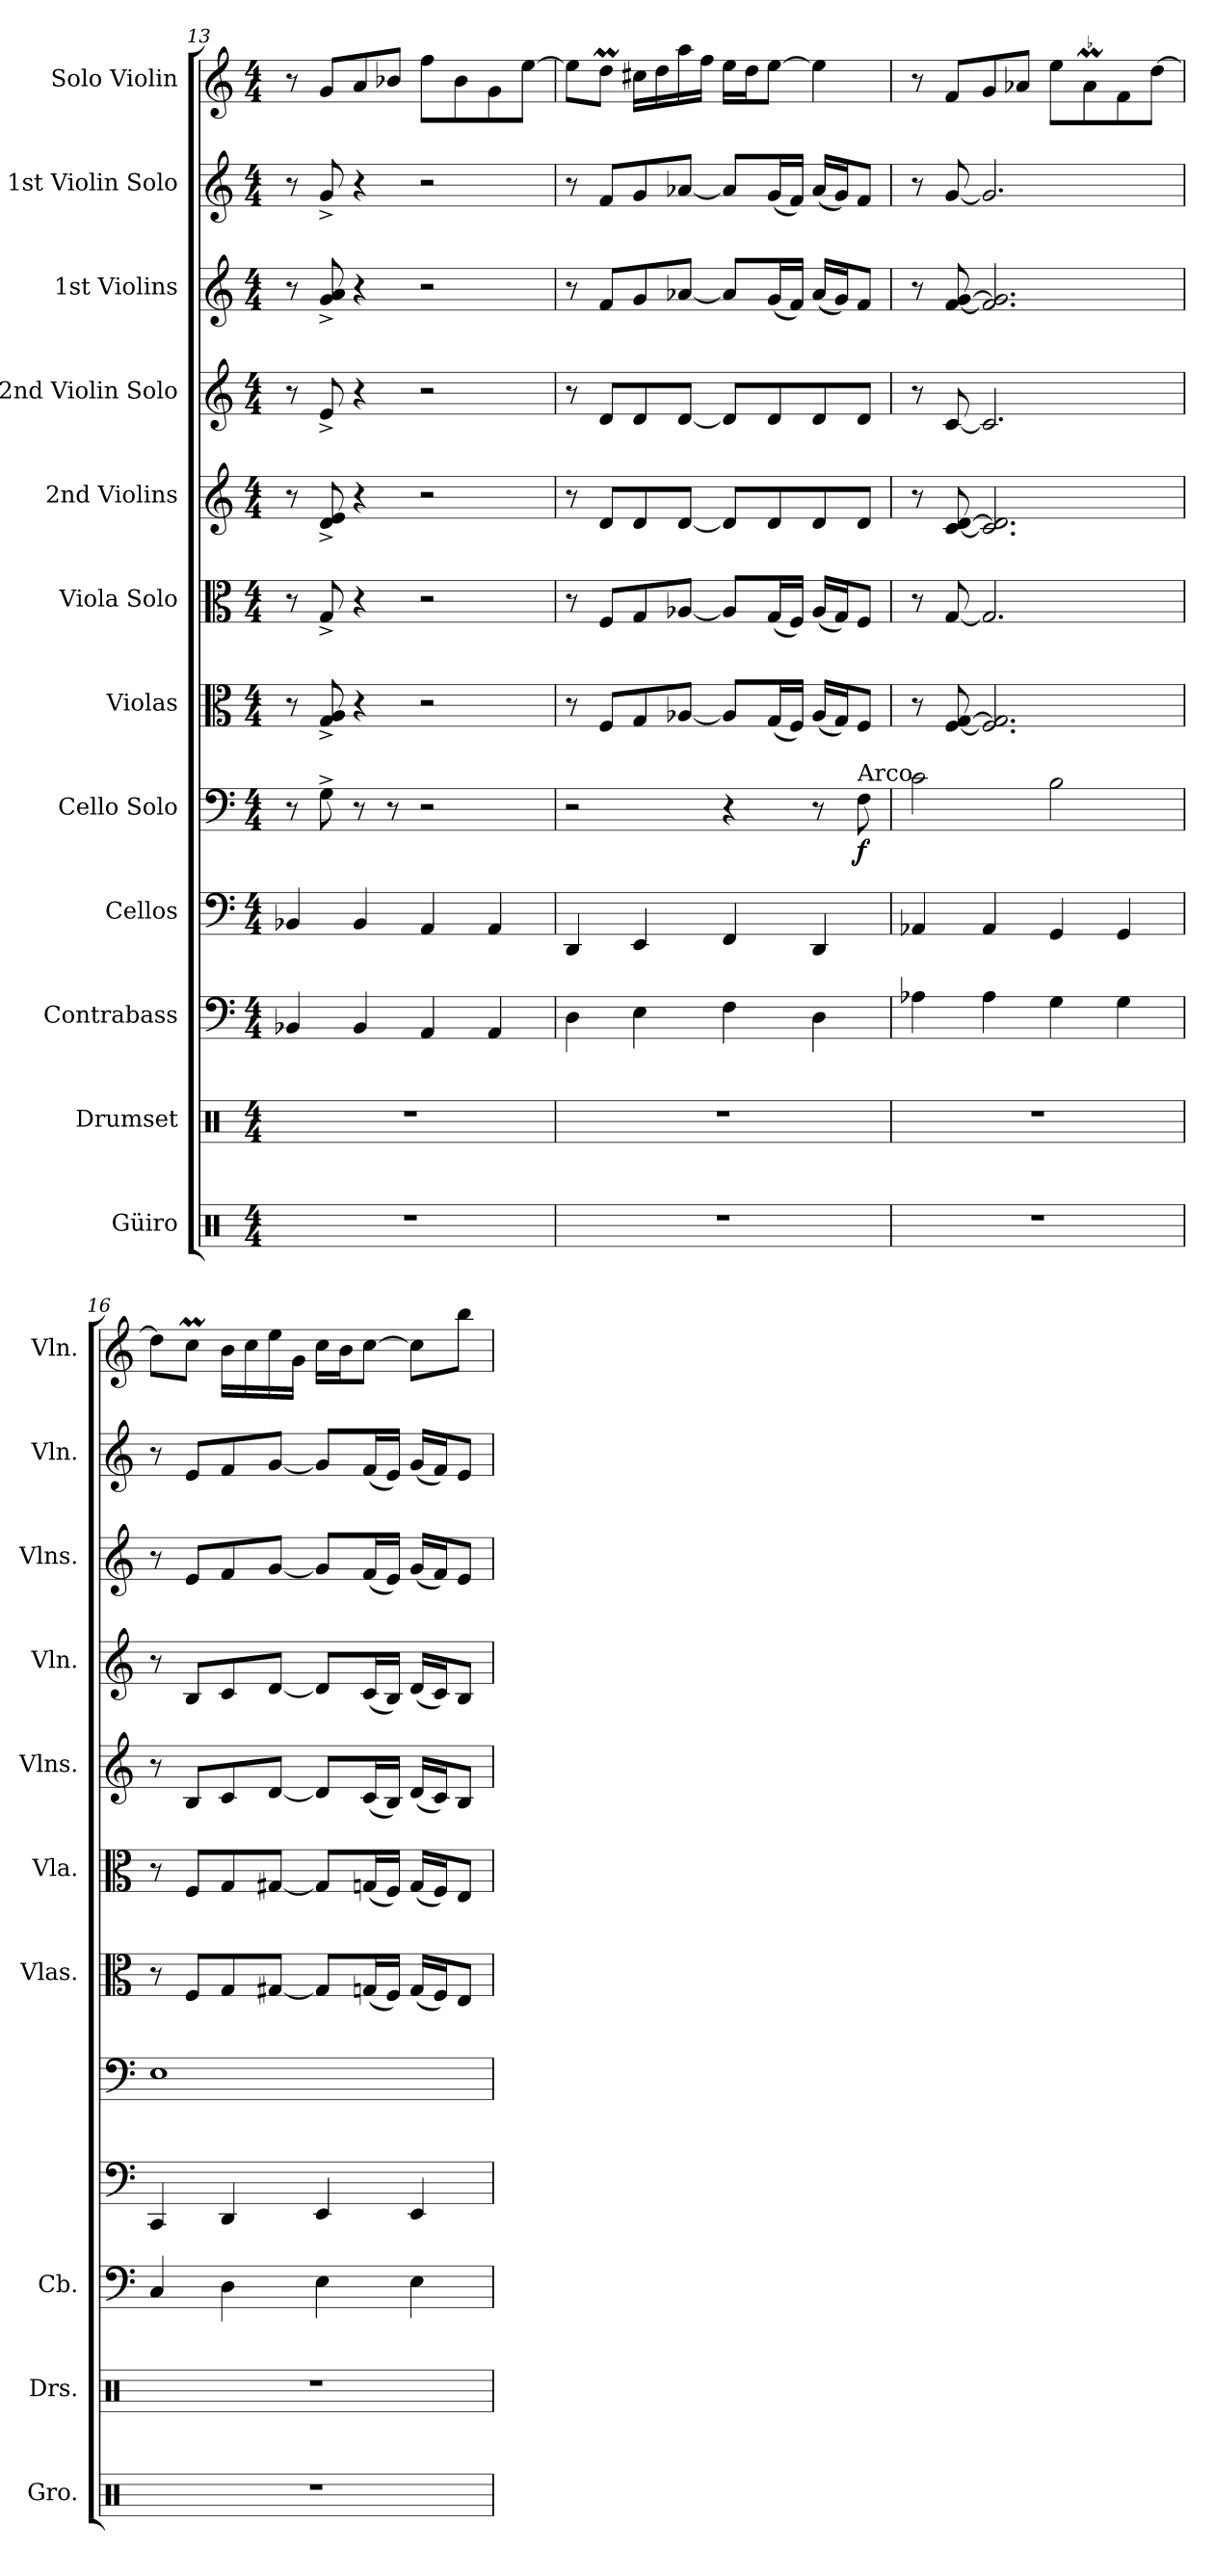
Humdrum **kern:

**kern	**kern	**kern	**kern	**kern	**dynam	**kern	**kern	**kern	**kern	**kern	**kern	**kern
*part12	*part11	*part10	*part9	*part8	*part8	*part7	*part6	*part5	*part4	*part3	*part2	*part1
*staff12	*staff11	*staff10	*staff9	*staff8	*staff8	*staff7	*staff6	*staff5	*staff4	*staff3	*staff2	*staff1
*I"Güiro	*I"Drumset	*I"Contrabass	*I"Cellos	*I"Cello Solo	*	*I"Violas	*I"Viola Solo	*I"2nd Violins	*I"2nd Violin Solo	*I"1st Violins	*I"1st Violin Solo	*I"Solo Violin
*I'Gro.	*I'Drs.	*I'Cb.	*	*	*	*I'Vlas.	*I'Vla.	*I'Vlns.	*I'Vln.	*I'Vlns.	*I'Vln.	*I'Vln.
*clefX	*clefX	*clefF4	*clefF4	*clefF4	*	*clefC3	*clefC3	*clefG2	*clefG2	*clefG2	*clefG2	*clefG2
*	*	*ITrd7c12	*	*	*	*	*	*	*	*	*	*
*k[]	*k[]	*k[]	*k[]	*k[]	*	*k[]	*k[]	*k[]	*k[]	*k[]	*k[]	*k[]
*M4/4	*M4/4	*M4/4	*M4/4	*M4/4	*	*M4/4	*M4/4	*M4/4	*M4/4	*M4/4	*M4/4	*M4/4
=13	=13	=13	=13	=13	=13	=13	=13	=13	=13	=13	=13	=13
1r	1r	4BBB-X/	4BB-X/	8r	.	8r	8r	8r	8r	8r	8r	8r
.	.	.	.	8G^\	.	8G/^ 8A/^	8G^/	8d/^ 8e/^	8e^/	8g/^ 8a/^	8g^/	8g/L
.	.	4BBB-/	4BB-/	8r	.	4r	4r	4r	4r	4r	4r	8a/
.	.	.	.	8r	.	.	.	.	.	.	.	8b-X/J
.	.	4AAA/	4AA/	2r	.	2r	2r	2r	2r	2r	2r	8ff\L
.	.	.	.	.	.	.	.	.	.	.	.	8b-\
.	.	4AAA/	4AA/	.	.	.	.	.	.	.	.	8g\
.	.	.	.	.	.	.	.	.	.	.	.	[8ee\J
!!LO:PB:g=z
=14	=14	=14	=14	=14	=14	=14	=14	=14	=14	=14	=14	=14
1r	1r	4DD\	4DD/	2r	.	8r	8r	8r	8r	8r	8r	8ee\L]
.	.	.	.	.	.	8F/L	8F/L	8d/L	8d/L	8f/L	8f/L	8ddM\J
.	.	4EE\	4EE/	.	.	8G/	8G/	8d/	8d/	8g/	8g/	16cc#X\LL
.	.	.	.	.	.	.	.	.	.	.	.	16dd\
.	.	.	.	.	.	[8A-X/J	[8A-X/J	[8d/J	[8d/J	[8a-X/J	[8a-X/J	16aa\
.	.	.	.	.	.	.	.	.	.	.	.	16ff\JJ
.	.	4FF\	4FF/	4r	.	8A-/L]	8A-/L]	8d/L]	8d/L]	8a-/L]	8a-/L]	16ee\LL
.	.	.	.	.	.	.	.	.	.	.	.	16dd\J
.	.	.	.	.	.	(16G/L	(16G/L	8d/	8d/	(16g/L	(16g/L	[8ee\J
.	.	.	.	.	.	16F/JJ)	16F/JJ)	.	.	16f/JJ)	16f/JJ)	.
.	.	4DD\	4DD/	8r	.	(16A-/LL	(16A-/LL	8d/	8d/	(16a-/LL	(16a-/LL	4ee\]
.	.	.	.	.	.	16G/J)	16G/J)	.	.	16g/J)	16g/J)	.
!	!	!	!	!LO:TX:a:t=Arco	!	!	!	!	!	!	!	!
!	!	!	!	!	!LO:DY:b	!	!	!	!	!	!	!
.	.	.	.	8F\	f	8F/J	8F/J	8d/J	8d/J	8f/J	8f/J	.
=15	=15	=15	=15	=15	=15	=15	=15	=15	=15	=15	=15	=15
1r	1r	4AA-X\	4AA-X/	2c\	.	8r	8r	8r	8r	8r	8r	8r
.	.	.	.	.	.	[8F/ [8G/	[8G/	[8c/ [8d/	[8c/	[8f/ [8g/	[8g/	8f/L
.	.	4AA-\	4AA-/	.	.	2.F/] 2.G/]	2.G/]	2.c/] 2.d/]	2.c/]	2.f/] 2.g/]	2.g/]	8g/
.	.	.	.	.	.	.	.	.	.	.	.	8a-X/J
.	.	4GG\	4GG/	2B\	.	.	.	.	.	.	.	8ee\L
.	.	.	.	.	.	.	.	.	.	.	.	8a-M\
.	.	4GG\	4GG/	.	.	.	.	.	.	.	.	8f\
.	.	.	.	.	.	.	.	.	.	.	.	[8dd\J
=16	=16	=16	=16	=16	=16	=16	=16	=16	=16	=16	=16	=16
1r	1r	4CC/	4CC/	1E	.	8r	8r	8r	8r	8r	8r	8dd\L]
.	.	.	.	.	.	8F/L	8F/L	8B/L	8B/L	8e/L	8e/L	8ccM\J
.	.	4DD\	4DD/	.	.	8G/	8G/	8c/	8c/	8f/	8f/	16b\LL
.	.	.	.	.	.	.	.	.	.	.	.	16cc\
.	.	.	.	.	.	[8G#X/J	[8G#X/J	[8d/J	[8d/J	[8g/J	[8g/J	16ee\
.	.	.	.	.	.	.	.	.	.	.	.	16g\JJ
.	.	4EE\	4EE/	.	.	8G#/L]	8G#/L]	8d/L]	8d/L]	8g/L]	8g/L]	16cc\LL
.	.	.	.	.	.	.	.	.	.	.	.	16b\J
.	.	.	.	.	.	(16Gn/L	(16Gn/L	(16c/L	(16c/L	(16f/L	(16f/L	[8cc\J
.	.	.	.	.	.	16F/JJ)	16F/JJ)	16B/JJ)	16B/JJ)	16e/JJ)	16e/JJ)	.
.	.	4EE\	4EE/	.	.	(16G/LL	(16G/LL	(16d/LL	(16d/LL	(16g/LL	(16g/LL	8cc\L]
.	.	.	.	.	.	16F/J)	16F/J)	16c/J)	16c/J)	16f/J)	16f/J)	.
.	.	.	.	.	.	8E/J	8E/J	8B/J	8B/J	8e/J	8e/J	8bb\J
=	=	=	=	=	=	=	=	=	=	=	=	=
*-	*-	*-	*-	*-	*-	*-	*-	*-	*-	*-	*-	*-
